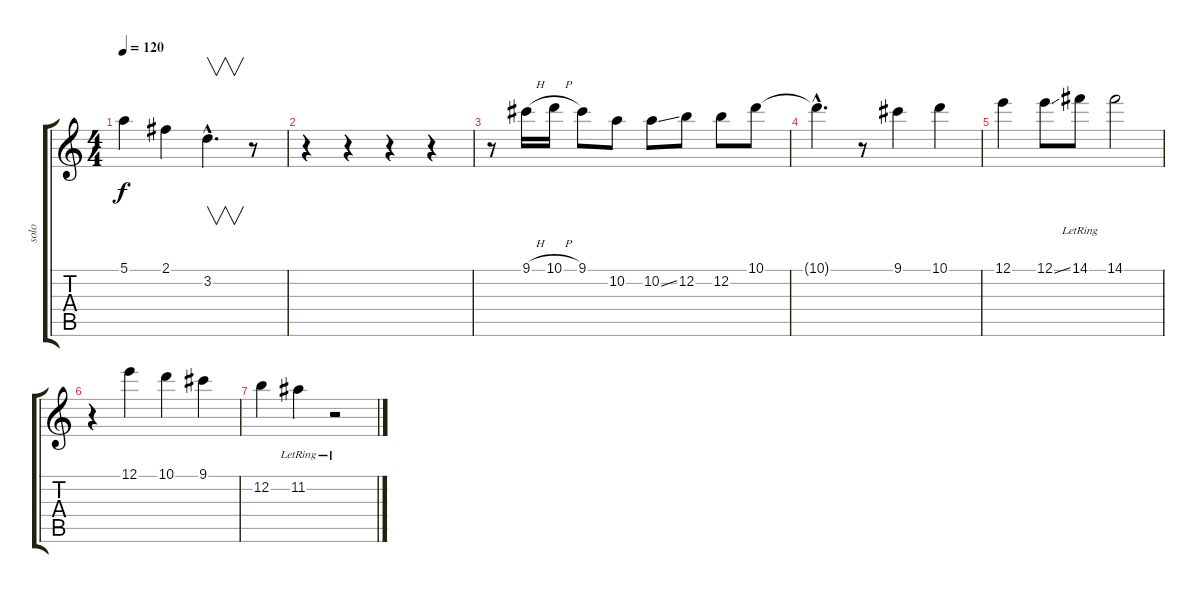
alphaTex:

\track ("solo" "solo") {instrument electricguitarclean}
\staff {score tabs}
\tuning (E4 B3 G3 D3 A2 E2) {hide}
\ts (4 4)
\tempo 120
\clef g2
\ks c
5.1.4{dy f} 2.1.4 3.2{hac}.4{v d} r.8 |
r.4 r.4 r.4 r.4 |
r.8 9.1{h}.16 10.1{h}.16 9.1.8 10.2.8 10.2{ss}.8 12.2.8 12.2.8 10.1.8 |
10.1{hac t}.4{d} r.8 9.1.4 10.1.4 |
12.1.4 12.1{ss}.8 14.1{lr}.8 14.1.2 |
r.4 12.1.4 10.1.4 9.1.4 |
12.2.4 11.2{lr}.4 r.2
